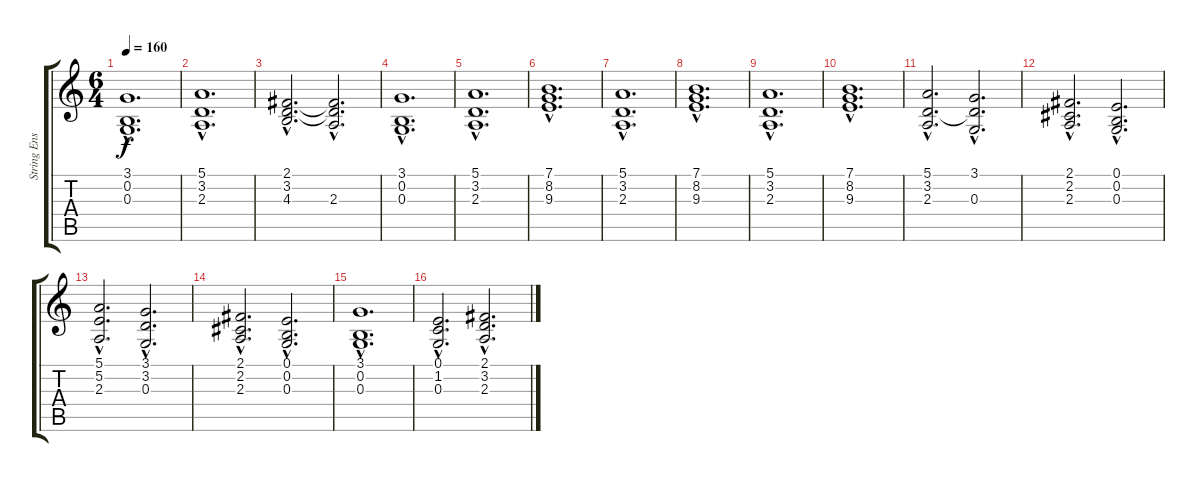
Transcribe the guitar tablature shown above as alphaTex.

\track ("String Ensemble 2" "String Ens") {instrument stringensemble1}
\staff {score tabs}
\tuning (E4 B3 G3 D3 A2 E2) {hide}
\ts (6 4)
\tempo 160
\clef g2
\ks c
(3.1{hac} 0.2{hac} 0.3{hac}).1{d dy f} |
(5.1{hac} 3.2{hac} 2.3{hac}).1{d} |
(2.1{hac} 3.2{hac} 4.3{hac}).2{d} (2.1{hac t} 3.2{hac t} 2.3{hac}).2{d} |
(3.1{hac} 0.2{hac} 0.3{hac}).1{d} |
(5.1{hac} 3.2{hac} 2.3{hac}).1{d} |
(7.1{hac} 8.2{hac} 9.3{hac}).1{d} |
(5.1{hac} 3.2{hac} 2.3{hac}).1{d} |
(7.1{hac} 8.2{hac} 9.3{hac}).1{d} |
(5.1{hac} 3.2{hac} 2.3{hac}).1{d} |
(7.1{hac} 8.2{hac} 9.3{hac}).1{d} |
(5.1{hac} 3.2{hac} 2.3{hac}).2{d} (3.1{hac} 3.2{hac t} 0.3{hac}).2{d} |
(2.1{hac} 2.2{hac} 2.3{hac}).2{d} (0.1{hac} 0.2{hac} 0.3{hac}).2{d} |
(5.1{hac} 5.2{hac} 2.3{hac}).2{d} (3.1{hac} 3.2{hac} 0.3{hac}).2{d} |
(2.1{hac} 2.2{hac} 2.3{hac}).2{d} (0.1{hac} 0.2{hac} 0.3{hac}).2{d} |
(3.1{hac} 0.2{hac} 0.3{hac}).1{d} |
(0.1{hac} 1.2{hac} 0.3{hac}).2{d} (2.1{hac} 3.2{hac} 2.3{hac}).2{d}
